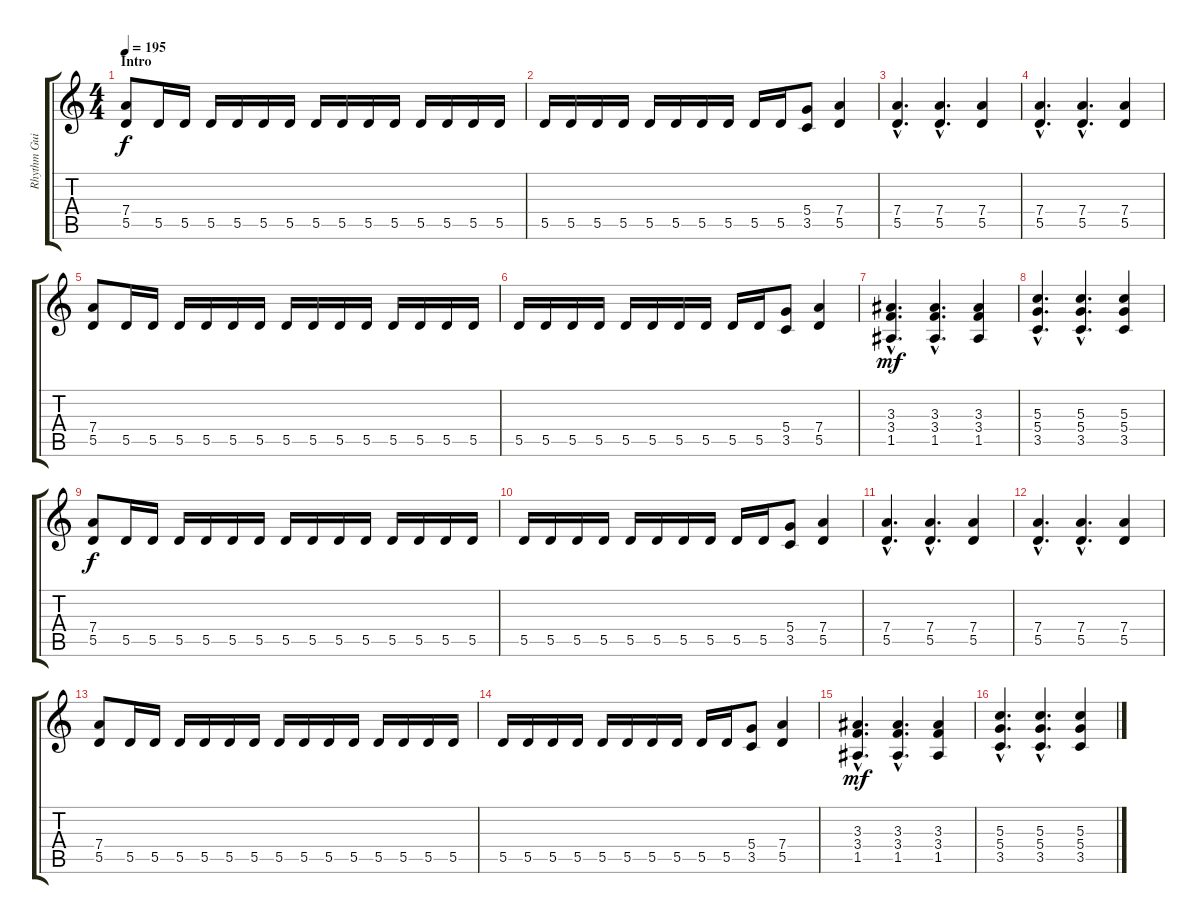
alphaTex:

\track ("Rhythm Guitar 2" "Rhythm Gui") {instrument overdrivenguitar}
\staff {score tabs}
\tuning (E4 B3 G3 D3 A2 E2) {hide}
\ts (4 4)
\section ("" "Intro")
\tempo 195
\clef g2
\ks c
(7.4 5.5).8{dy f instrument overdrivenguitar} 5.5.16 5.5.16 5.5.16 5.5.16 5.5.16 5.5.16 5.5.16 5.5.16 5.5.16 5.5.16 5.5.16 5.5.16 5.5.16 5.5.16 |
5.5.16 5.5.16 5.5.16 5.5.16 5.5.16 5.5.16 5.5.16 5.5.16 5.5.16 5.5.16 (5.4 3.5).8 (7.4 5.5).4 |
(7.4{hac} 5.5{hac}).4{d} (7.4{hac} 5.5{hac}).4{d} (7.4 5.5).4 |
(7.4{hac} 5.5{hac}).4{d} (7.4{hac} 5.5{hac}).4{d} (7.4 5.5).4 |
(7.4 5.5).8 5.5.16 5.5.16 5.5.16 5.5.16 5.5.16 5.5.16 5.5.16 5.5.16 5.5.16 5.5.16 5.5.16 5.5.16 5.5.16 5.5.16 |
5.5.16 5.5.16 5.5.16 5.5.16 5.5.16 5.5.16 5.5.16 5.5.16 5.5.16 5.5.16 (5.4 3.5).8 (7.4 5.5).4 |
(3.3{hac} 3.4{hac} 1.5{hac}).4{d dy mf} (3.3{hac} 3.4{hac} 1.5{hac}).4{d} (3.3 3.4 1.5).4 |
(5.3{hac} 5.4{hac} 3.5{hac}).4{d} (5.3{hac} 5.4{hac} 3.5{hac}).4{d} (5.3 5.4 3.5).4 |
(7.4 5.5).8{dy f} 5.5.16 5.5.16 5.5.16 5.5.16 5.5.16 5.5.16 5.5.16 5.5.16 5.5.16 5.5.16 5.5.16 5.5.16 5.5.16 5.5.16 |
5.5.16 5.5.16 5.5.16 5.5.16 5.5.16 5.5.16 5.5.16 5.5.16 5.5.16 5.5.16 (5.4 3.5).8 (7.4 5.5).4 |
(7.4{hac} 5.5{hac}).4{d} (7.4{hac} 5.5{hac}).4{d} (7.4 5.5).4 |
(7.4{hac} 5.5{hac}).4{d} (7.4{hac} 5.5{hac}).4{d} (7.4 5.5).4 |
(7.4 5.5).8 5.5.16 5.5.16 5.5.16 5.5.16 5.5.16 5.5.16 5.5.16 5.5.16 5.5.16 5.5.16 5.5.16 5.5.16 5.5.16 5.5.16 |
5.5.16 5.5.16 5.5.16 5.5.16 5.5.16 5.5.16 5.5.16 5.5.16 5.5.16 5.5.16 (5.4 3.5).8 (7.4 5.5).4 |
(3.3{hac} 3.4{hac} 1.5{hac}).4{d dy mf} (3.3{hac} 3.4{hac} 1.5{hac}).4{d} (3.3 3.4 1.5).4 |
(5.3{hac} 5.4{hac} 3.5{hac}).4{d} (5.3{hac} 5.4{hac} 3.5{hac}).4{d} (5.3 5.4 3.5).4
